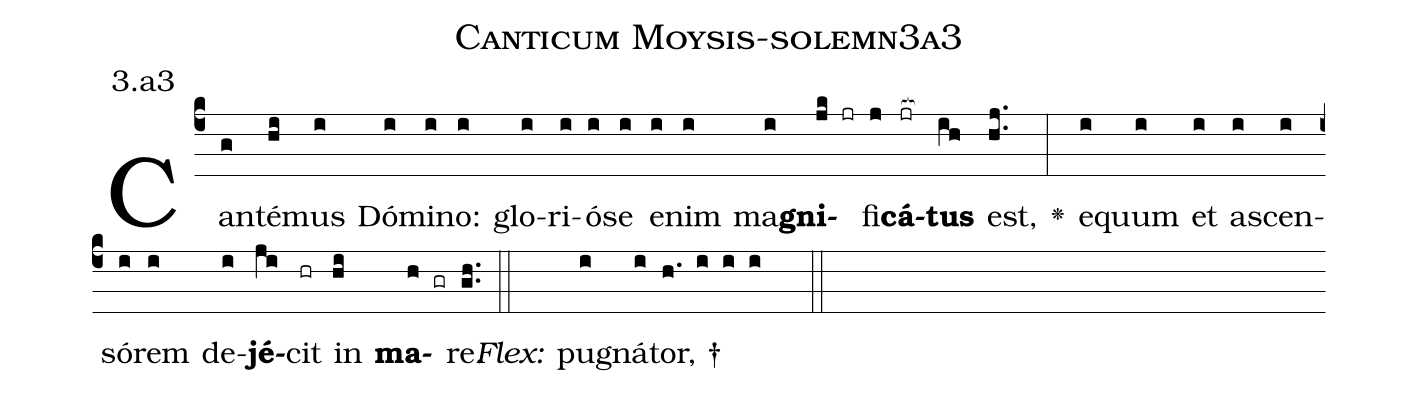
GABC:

name: Canticum Moysis-solemn3a3;
annotation: 3.a3;
%%
(c4)Can(g)té(hi)mus(i) Dó(i)mi(i)no:(i) glo(i)ri(i)ó(i)se(i) e(i)nim(i) ma(i)<b>gni</b>(jk jr)fi(j)<b>cá</b>(jr[ocb:1{])<b>tus</b>(ih[ocb:0}]) est,(hj..) <v>\greheightstar</v>(:) e(i)quum(i) et(i) a(i)scen(i)só(i)rem(i) de(i)<b>jé</b>(ji)cit(hr) in(hi) <b>ma</b>(h gr)re.(gh..) (::)
<i>Flex:</i>()  pu(i)gná(i)tor, †(h. i i i  ::)

%E(i) u(i) o(ji) u(hi) a(h) e.(gh..) (::)
